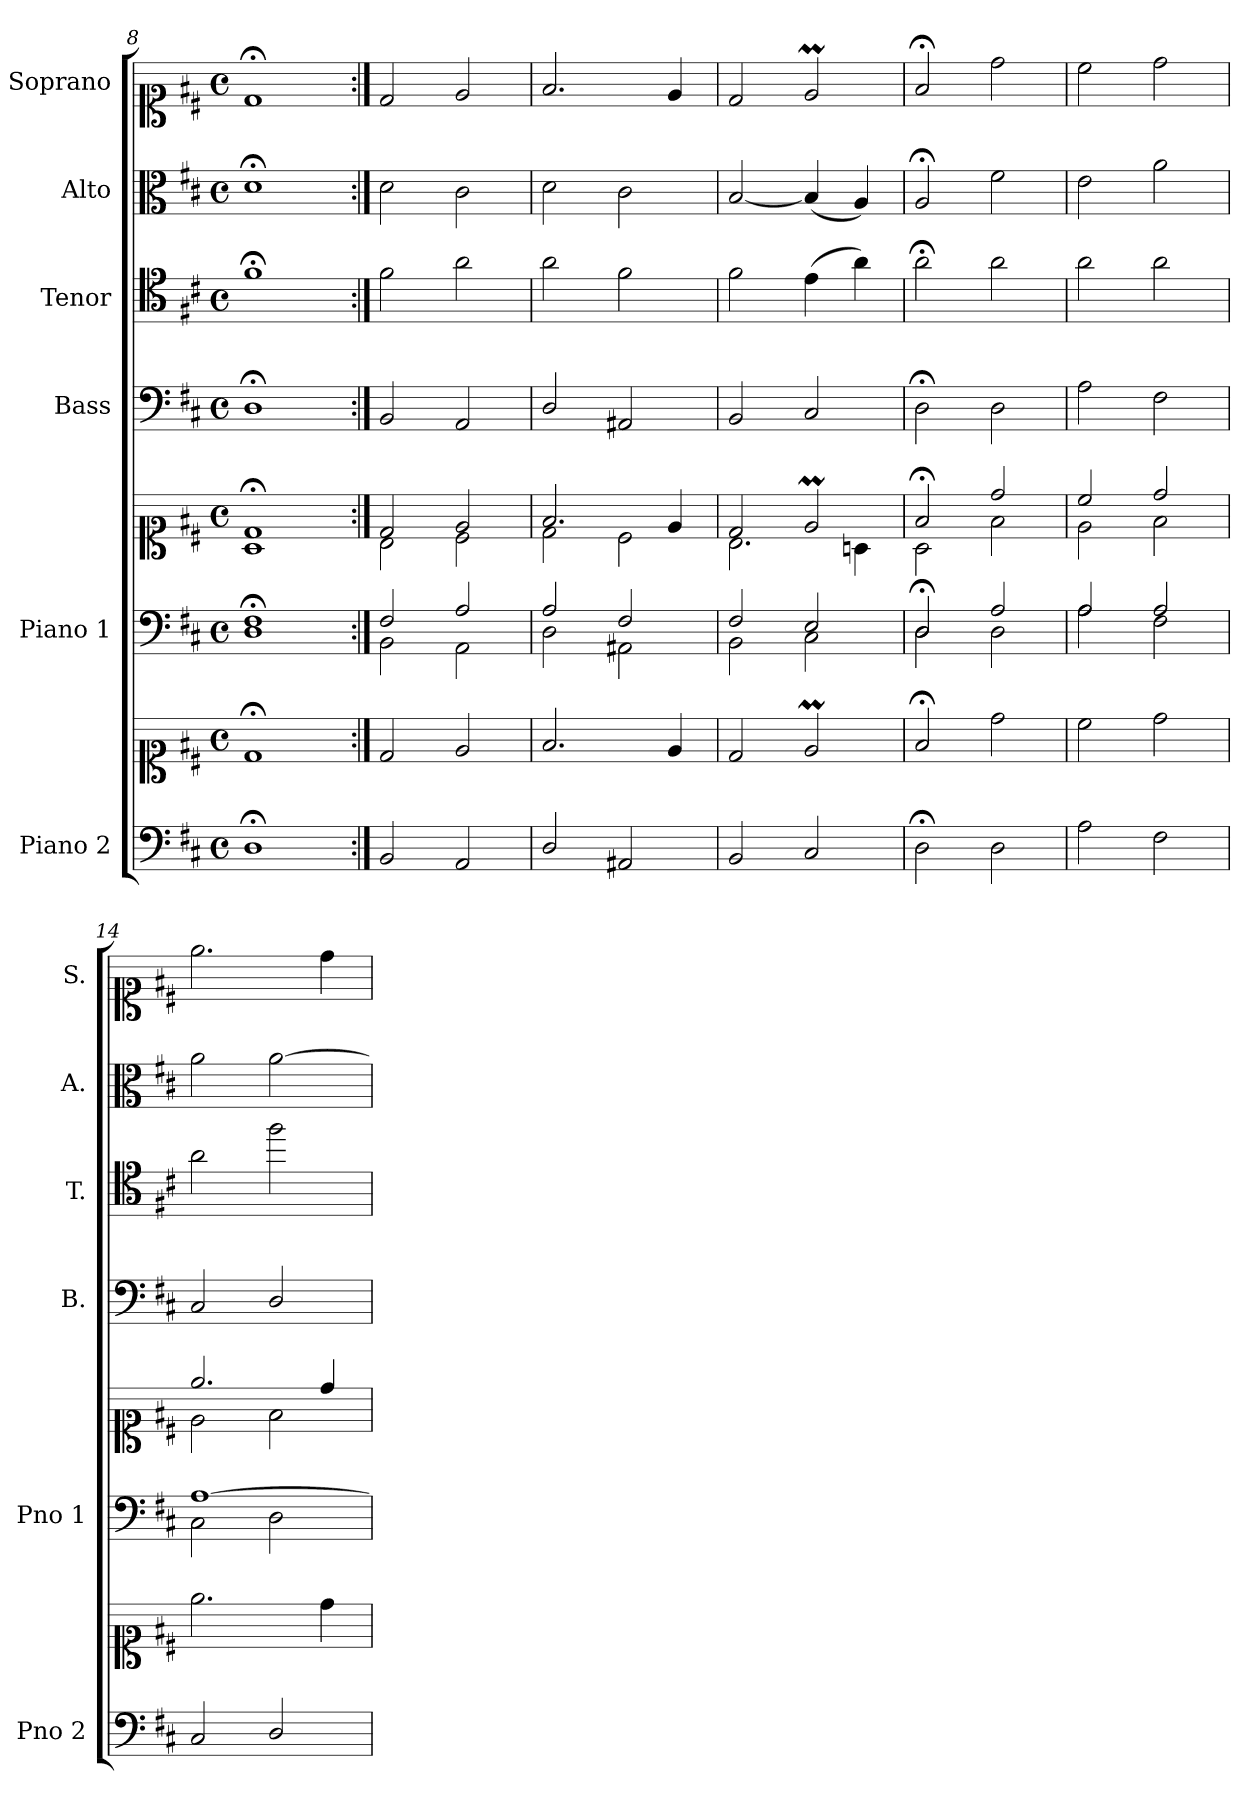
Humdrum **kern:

**kern	**kern	**kern	**kern	**kern	**kern	**kern	**kern
*part6	*part6	*part5	*part5	*part4	*part3	*part2	*part1
*staff8	*staff7	*staff6	*staff5	*staff4	*staff3	*staff2	*staff1
*I"Piano 2	*	*I"Piano 1	*	*I"Bass	*I"Tenor	*I"Alto	*I"Soprano
*I'Pno 2	*	*I'Pno 1	*	*I'B.	*I'T.	*I'A.	*I'S.
*clefF4	*clefC1	*clefF4	*clefC1	*clefF4	*clefC4	*clefC3	*clefC1
*	*	*	*	*	*ITrd7c12	*	*
*k[f#c#]	*k[f#c#]	*k[f#c#]	*k[f#c#]	*k[f#c#]	*k[f#c#]	*k[f#c#]	*k[f#c#]
*D:	*D:	*D:	*D:	*D:	*D:	*D:	*D:
*M4/4	*M4/4	*M4/4	*M4/4	*M4/4	*M4/4	*M4/4	*M4/4
*met(c)	*met(c)	*met(c)	*met(c)	*met(c)	*met(c)	*met(c)	*met(c)
=8	=8	=8	=8	=8	=8	=8	=8
*	*	*^	*^	*	*	*	*
1D;/	1d;</	1F#;/	1D\	1d;</	1A\	1D;</	1F#;<\	1d;<\	1d;</
=9:|!	=9:|!	=9:|!	=9:|!	=9:|!	=9:|!	=9:|!	=9:|!	=9:|!	=9:|!
2BB/	2d/	2F#/	2BB\	2d/	2B\	2BB/	2F#\	2d\	2d/
2AA/	2e/	2A/	2AA\	2e/	2c#\	2AA/	2A\	2c#\	2e/
=10	=10	=10	=10	=10	=10	=10	=10	=10	=10
2D/	2.f#/	2A/	2D\	2.f#/	2d\	2D/	2A\	2d\	2.f#/
2AA#X/	.	2F#/	2AA#X\	.	2c#\	2AA#X/	2F#\	2c#\	.
.	4e/	.	.	4e/	.	.	.	.	4e/
=11	=11	=11	=11	=11	=11	=11	=11	=11	=11
2BB/	2d/	2F#/	2BB\	2d/	2.B\	2BB/	2F#\	[<2B/	2d/
2C#/	2eM/	2E/	2C#\	2eM/	.	2C#/	(4E\	(4B/]	2eM/
.	.	.	.	.	4An\	.	4A\)	4A/)	.
=12	=12	=12	=12	=12	=12	=12	=12	=12	=12
2D;\	2f#;</	2D;/	2D\	2f#;</	2A\	2D;<\	2A;<\	2A;</	2f#;</
2D\	2dd\	2A/	2D\	2dd/	2f#\	2D\	2A\	2f#\	2dd\
=13	=13	=13	=13	=13	=13	=13	=13	=13	=13
2A\	2cc#\	2A/	2A\	2cc#/	2e\	2A\	2A\	2e\	2cc#\
2F#\	2dd\	2A/	2F#\	2dd/	2f#\	2F#\	2A\	2a\	2dd\
=14	=14	=14	=14	=14	=14	=14	=14	=14	=14
2C#/	2.ee\	[>1A/	2C#\	2.ee/	2e\	2C#/	2A\	2a\	2.ee\
2D/	.	.	2D\	.	2f#\	2D/	2f#\	[>2a\	.
.	4dd\	.	.	4dd/	.	.	.	.	4dd\
*	*	*v	*v	*	*	*	*	*	*
*	*	*	*v	*v	*	*	*	*
=	=	=	=	=	=	=	=
*-	*-	*-	*-	*-	*-	*-	*-
